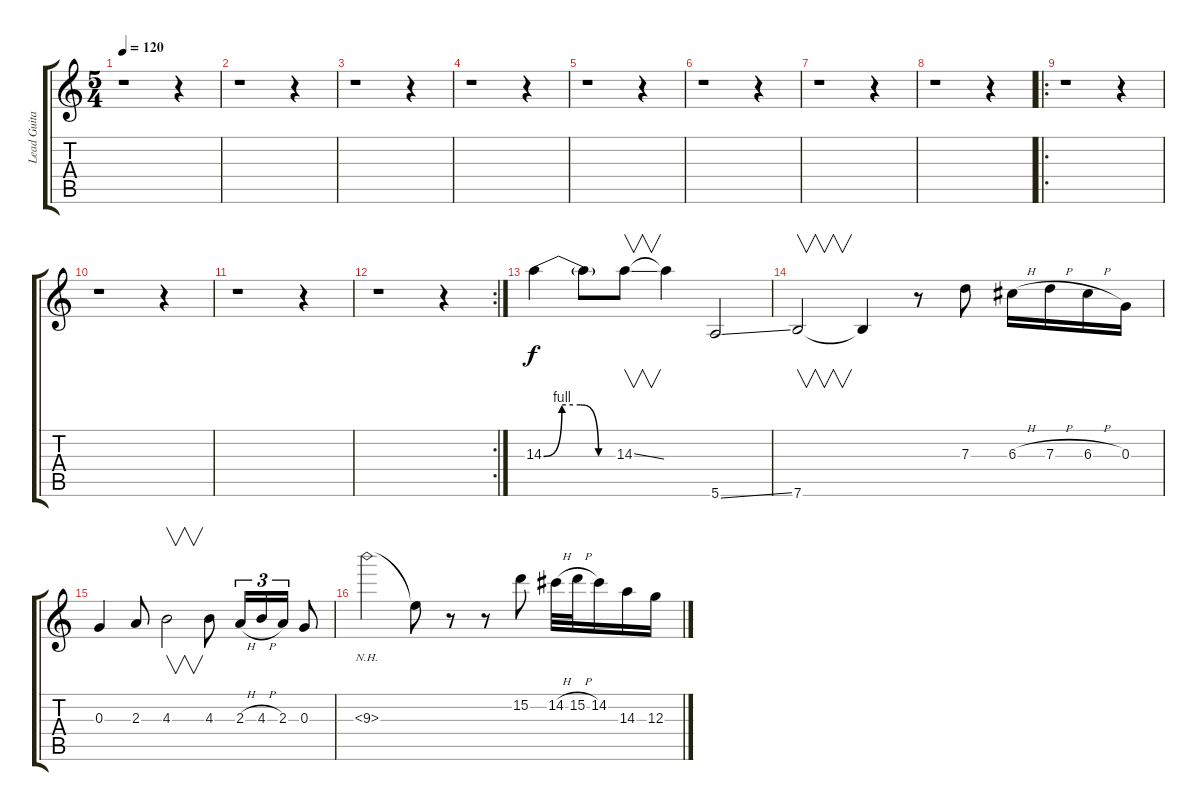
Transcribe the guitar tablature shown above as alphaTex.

\track ("Lead Guitar" "Lead Guita") {instrument distortionguitar}
\staff {score tabs}
\tuning (E4 B3 G3 D3 A2 E2) {hide}
\ts (5 4)
\tempo 120
\clef g2
\ks c
r.1{dy f} r.4 |
r.1 r.4 |
r.1 r.4 |
r.1 r.4 |
r.1 r.4 |
r.1 r.4 |
r.1 r.4 |
r.1 r.4 |
\ro
r.1 r.4 |
r.1 r.4 |
r.1 r.4 |
\rc 2
r.1 r.4 |
14.3{be (custom 0 0 15 4 30 4 45 0 60 0)}.4 14.3{t}.8 14.3{ss}.8{v} 14.3{t}.4 5.6{ss}.2 |
7.6.2{v} 7.6{t}.4 r.8 7.3.8 6.3{h}.16 7.3{h}.16 6.3{h}.16 0.3.16 |
0.3.4 2.3.8 4.3.2{v} 4.3.8 2.3{h}.16{tu (3 2)} 4.3{h}.16{tu (3 2)} 2.3.16{tu (3 2)} 0.3.8 |
9.3{nh}.2 9.3{t}.8 r.8 r.8 15.2.8 14.2{h}.32 15.2{h}.32 14.2.16 14.3.16 12.3.16
